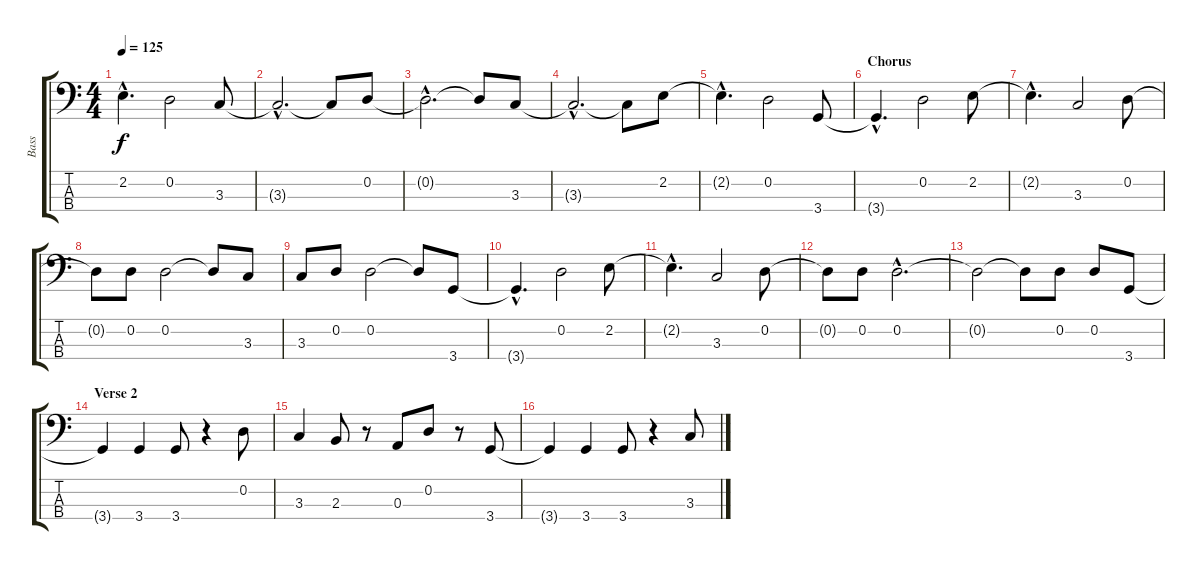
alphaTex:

\track ("Bass" "Bass") {instrument electricbassfinger}
\staff {score tabs}
\tuning (G2 D2 A1 E1) {hide}
\ts (4 4)
\tempo 125
\clef f4
\ks c
2.2{hac t}.4{d dy f} 0.2.2 3.3.8 |
3.3{hac t}.2{d} 3.3{t}.8 0.2.8 |
0.2{hac t}.2{d} 0.2{t}.8 3.3.8 |
3.3{hac t}.2{d} 3.3{t}.8 2.2.8 |
2.2{hac t}.4{d} 0.2.2 3.4.8 |
\section ("" "Chorus")
3.4{hac t}.4{d} 0.2.2 2.2.8 |
2.2{hac t}.4{d} 3.3.2 0.2.8 |
0.2{t}.8 0.2.8 0.2.2 0.2{t}.8 3.3.8 |
3.3.8 0.2.8 0.2.2 0.2{t}.8 3.4.8 |
3.4{hac t}.4{d} 0.2.2 2.2.8 |
2.2{hac t}.4{d} 3.3.2 0.2.8 |
0.2{t}.8 0.2.8 0.2{hac}.2{d} |
0.2{t}.2 0.2{t}.8 0.2.8 0.2.8 3.4.8 |
\section ("" "Verse 2")
3.4{t}.4 3.4.4 3.4.8 r.4 0.2.8 |
3.3.4 2.3.8 r.8 0.3.8 0.2.8 r.8 3.4.8 |
3.4{t}.4 3.4.4 3.4.8 r.4 3.3.8
